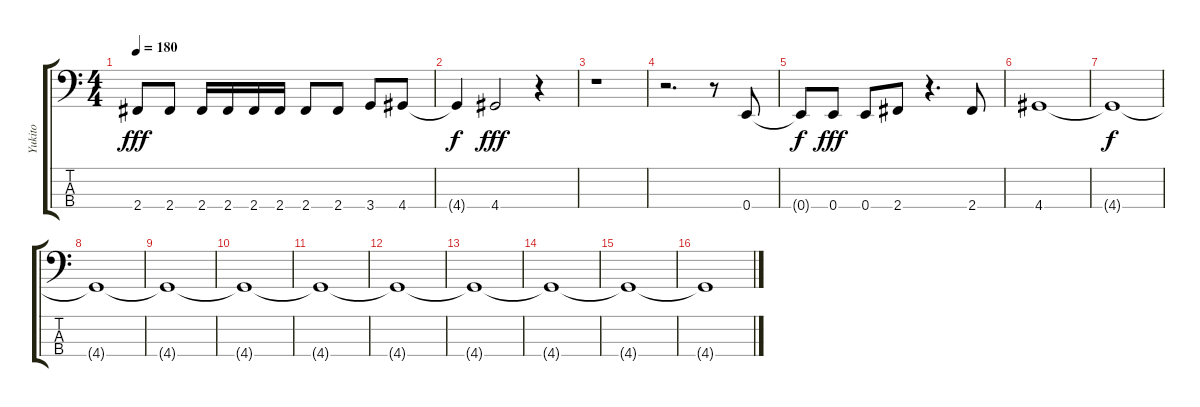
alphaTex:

\track ("Yukito" "Yukito") {instrument electricbasspick}
\staff {score tabs}
\tuning (G2 D2 A1 E1) {hide}
\ts (4 4)
\tempo 180
\clef f4
\ks c
2.4.8{dy fff} 2.4.8 2.4.16 2.4.16 2.4.16 2.4.16 2.4.8 2.4.8 3.4.8 4.4.8 |
4.4{t}.4{dy f} 4.4.2{dy fff} r.4 |
r.1 |
r.2{d} r.8 0.4.8 |
0.4{t}.8{dy f} 0.4.8{dy fff} 0.4.8 2.4.8 r.4{d} 2.4.8 |
4.4.1 |
4.4{t}.1{dy f} |
4.4{t}.1 |
4.4{t}.1 |
4.4{t}.1 |
4.4{t}.1 |
4.4{t}.1 |
4.4{t}.1 |
4.4{t}.1 |
4.4{t}.1 |
4.4{t}.1
